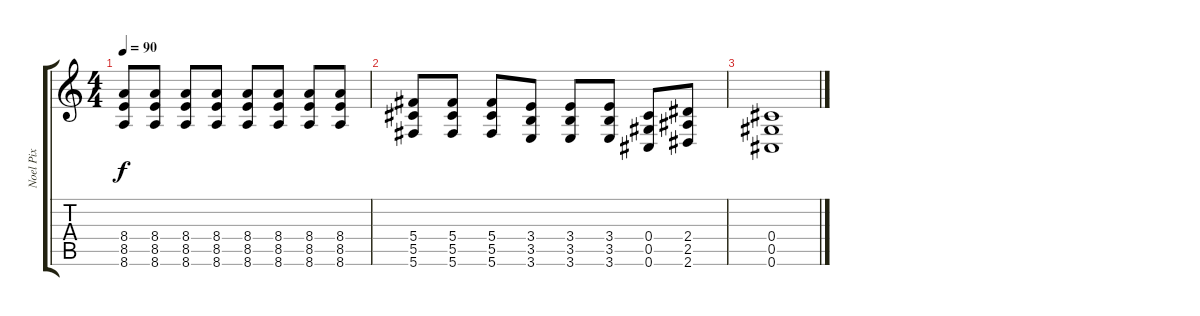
\track ("Noel Pix" "Noel Pix") {instrument distortionguitar}
\staff {score tabs}
\tuning (Eb4 Bb3 Gb3 Db3 Ab2 Db2) {hide}
\ts (4 4)
\tempo 90
\clef g2
\ks c
(8.4 8.5 8.6).8{dy f} (8.4 8.5 8.6).8 (8.4 8.5 8.6).8 (8.4 8.5 8.6).8 (8.4 8.5 8.6).8 (8.4 8.5 8.6).8 (8.4 8.5 8.6).8 (8.4 8.5 8.6).8 |
(5.4 5.5 5.6).8 (5.4 5.5 5.6).8 (5.4 5.5 5.6).8 (3.4 3.5 3.6).8 (3.4 3.5 3.6).8 (3.4 3.5 3.6).8 (0.4 0.5 0.6).8 (2.4 2.5 2.6).8 |
(0.4 0.5 0.6).1
